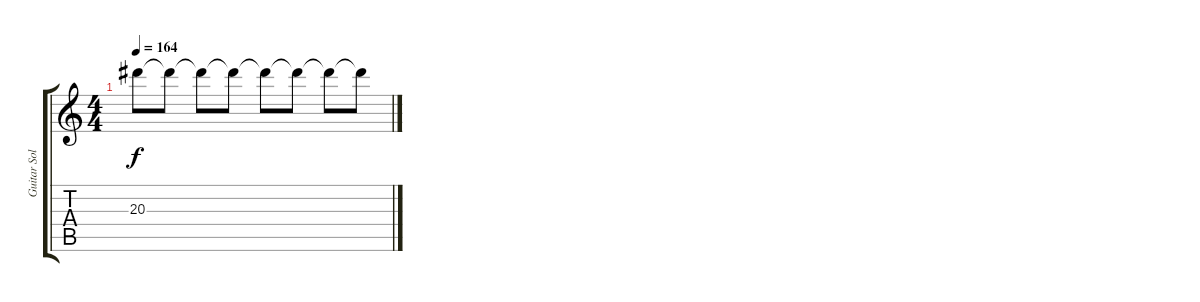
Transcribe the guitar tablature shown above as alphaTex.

\track ("Guitar Solo" "Guitar Sol") {instrument distortionguitar}
\staff {score tabs}
\tuning (E4 B3 G3 D3 A2 E2) {hide}
\ts (4 4)
\tempo 164
\clef g2
\ks c
20.3{t}.8{dy f} 20.3{t}.8 20.3{t}.8 20.3{t}.8 20.3{t}.8 20.3{t}.8 20.3{t}.8 20.3{t}.8
